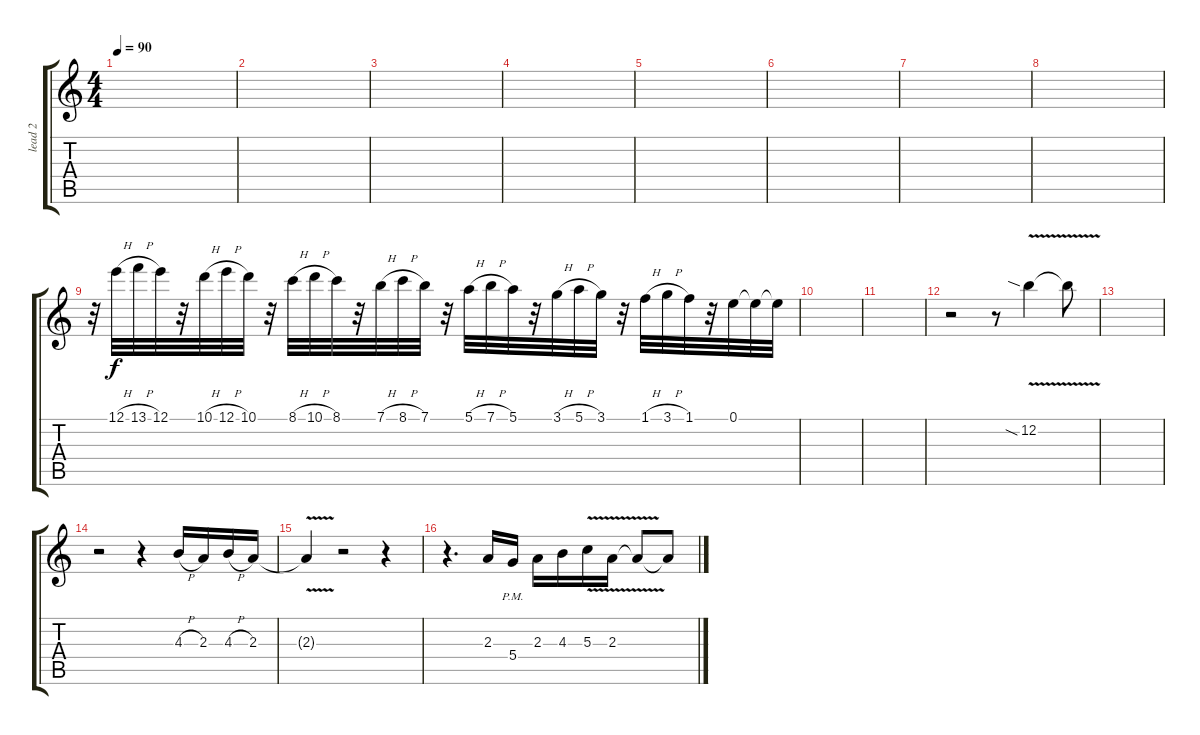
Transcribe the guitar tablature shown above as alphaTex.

\track ("lead 2" "lead 2") {instrument overdrivenguitar}
\staff {score tabs}
\tuning (E4 B3 G3 D3 A2 E2) {hide}
\ts (4 4)
\tempo 90
\clef g2
\ks c
|
|
|
|
|
|
|
|
r.32 12.1{h}.32 13.1{h}.32 12.1.32 r.32 10.1{h}.32 12.1{h}.32 10.1.32 r.32 8.1{h}.32 10.1{h}.32 8.1.32 r.32 7.1{h}.32 8.1{h}.32 7.1.32 r.32 5.1{h}.32 7.1{h}.32 5.1.32 r.32 3.1{h}.32 5.1{h}.32 3.1.32 r.32 1.1{h}.32 3.1{h}.32 1.1.32 r.32 0.1.32 0.1{t}.32 0.1{t}.32 |
|
|
r.2 r.8 12.2{v sia}.4 12.2{t}.8 |
|
r.2 r.4 4.3{h}.16 2.3.16 4.3{h}.16 2.3.16 |
2.3{v t}.4 r.2 r.4 |
r.4{d} 2.3.16 5.4{pm}.16 2.3.16 4.3.16 5.3{v}.16 2.3{v}.16 2.3{t}.8 2.3{t}.8
